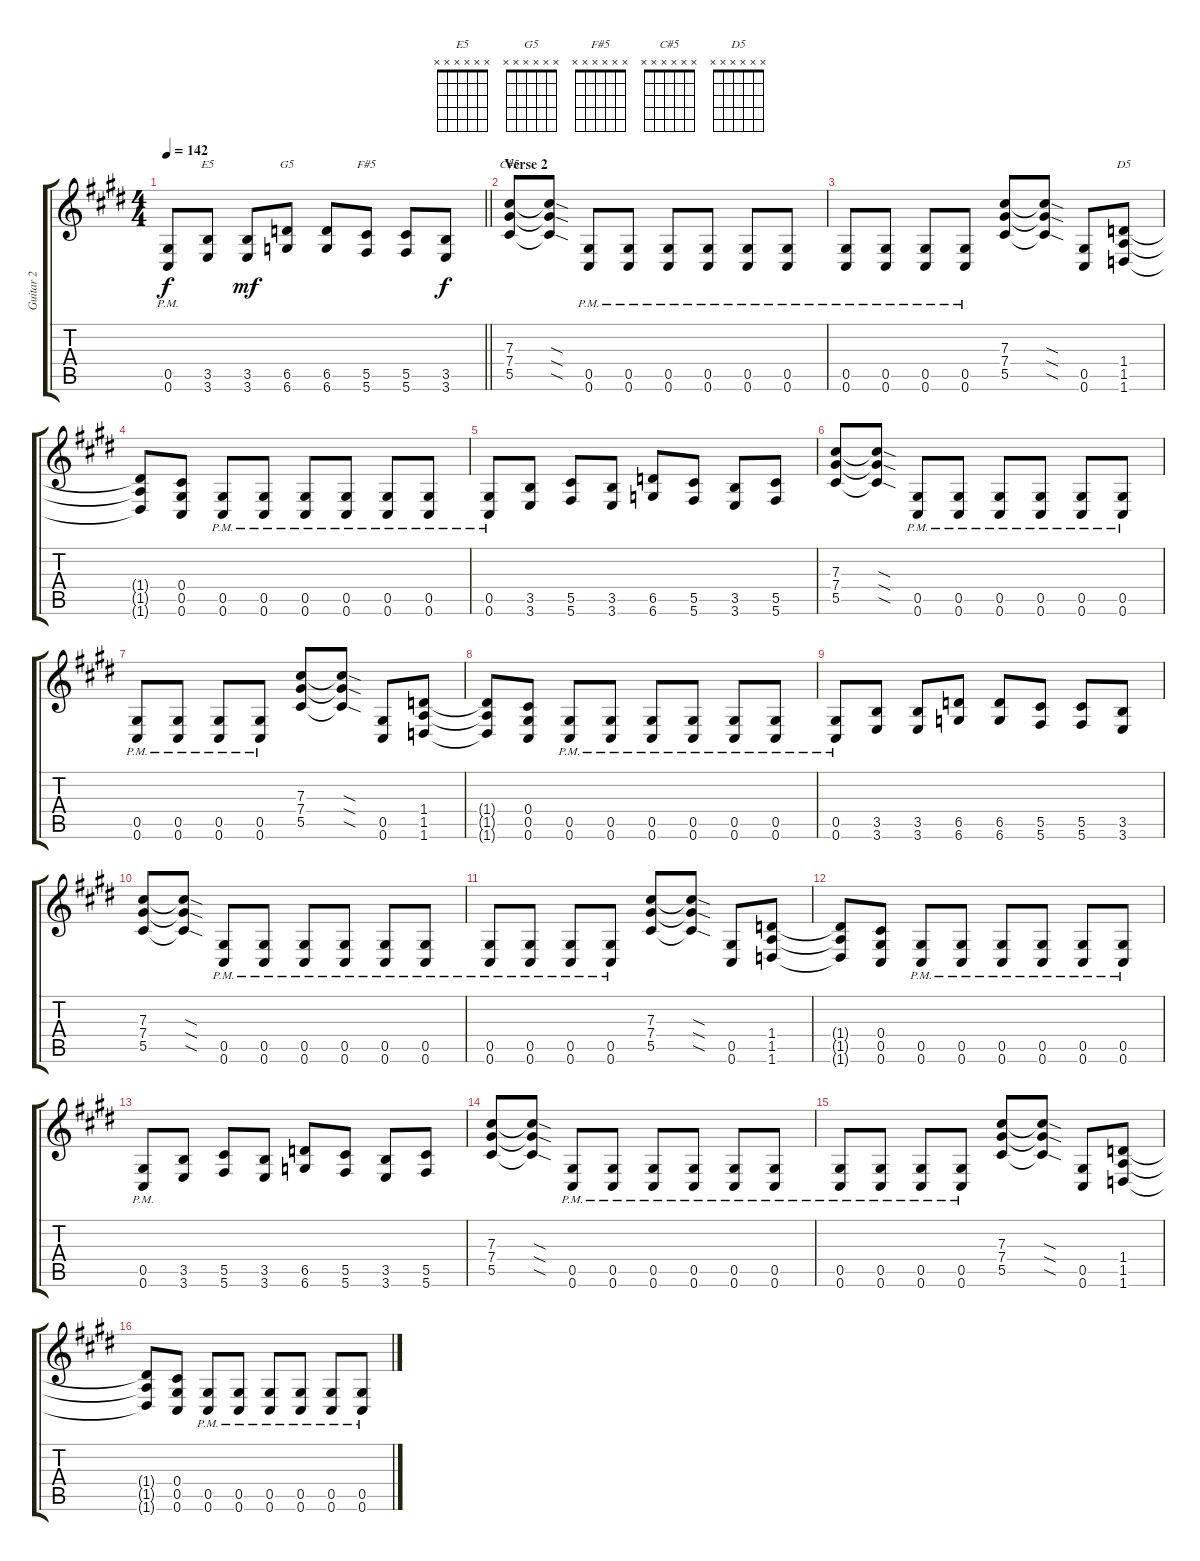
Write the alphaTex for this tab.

\track ("Guitar 2" "Guitar 2") {instrument distortionguitar}
\staff {score tabs}
\tuning (Eb4 Bb3 Gb3 Db3 Ab2 Db2) {hide}
\chord ("E5" x x x x x x)
\chord ("G5" x x x x x x)
\chord ("F#5" x x x x x x)
\chord ("C#5" x x x x x x)
\chord ("D5" x x x x x x)
\ts (4 4)
\tempo 142
\clef g2
\barLineRight lightlight
\ks c#minor
(0.5{pm} 0.6{pm}).8{dy f} (3.5 3.6).8{ch "E5"} (3.5 3.6).8{dy mf} (6.5 6.6).8{ch "G5"} (6.5 6.6).8 (5.5 5.6).8{ch "F#5"} (5.5 5.6).8 (3.5 3.6).8{dy f} |
\section ("" "Verse 2")
(7.3 7.4 5.5).8{ch "C#5"} (7.3{sod t} 7.4{sod t} 5.5{sod t}).8 (0.5{pm} 0.6{pm}).8 (0.5{pm} 0.6{pm}).8 (0.5{pm} 0.6{pm}).8 (0.5{pm} 0.6{pm}).8 (0.5{pm} 0.6{pm}).8 (0.5{pm} 0.6{pm}).8 |
(0.5{pm} 0.6{pm}).8 (0.5{pm} 0.6{pm}).8 (0.5{pm} 0.6{pm}).8 (0.5{pm} 0.6{pm}).8 (7.3 7.4 5.5).8 (7.3{sod t} 7.4{sod t} 5.5{sod t}).8 (0.5 0.6).8 (1.4 1.5 1.6).8{ch "D5"} |
(1.4{t} 1.5{t} 1.6{t}).8 (0.4 0.5 0.6).8 (0.5{pm} 0.6{pm}).8 (0.5{pm} 0.6{pm}).8 (0.5{pm} 0.6{pm}).8 (0.5{pm} 0.6{pm}).8 (0.5{pm} 0.6{pm}).8 (0.5{pm} 0.6{pm}).8 |
(0.5{pm} 0.6{pm}).8 (3.5 3.6).8 (5.5 5.6).8 (3.5 3.6).8 (6.5 6.6).8 (5.5 5.6).8 (3.5 3.6).8 (5.5 5.6).8 |
(7.3 7.4 5.5).8 (7.3{sod t} 7.4{sod t} 5.5{sod t}).8 (0.5{pm} 0.6{pm}).8 (0.5{pm} 0.6{pm}).8 (0.5{pm} 0.6{pm}).8 (0.5{pm} 0.6{pm}).8 (0.5{pm} 0.6{pm}).8 (0.5{pm} 0.6{pm}).8 |
(0.5{pm} 0.6{pm}).8 (0.5{pm} 0.6{pm}).8 (0.5{pm} 0.6{pm}).8 (0.5{pm} 0.6{pm}).8 (7.3 7.4 5.5).8 (7.3{sod t} 7.4{sod t} 5.5{sod t}).8 (0.5 0.6).8 (1.4 1.5 1.6).8 |
(1.4{t} 1.5{t} 1.6{t}).8 (0.4 0.5 0.6).8 (0.5{pm} 0.6{pm}).8 (0.5{pm} 0.6{pm}).8 (0.5{pm} 0.6{pm}).8 (0.5{pm} 0.6{pm}).8 (0.5{pm} 0.6{pm}).8 (0.5{pm} 0.6{pm}).8 |
(0.5{pm} 0.6{pm}).8 (3.5 3.6).8 (3.5 3.6).8 (6.5 6.6).8 (6.5 6.6).8 (5.5 5.6).8 (5.5 5.6).8 (3.5 3.6).8 |
(7.3 7.4 5.5).8 (7.3{sod t} 7.4{sod t} 5.5{sod t}).8 (0.5{pm} 0.6{pm}).8 (0.5{pm} 0.6{pm}).8 (0.5{pm} 0.6{pm}).8 (0.5{pm} 0.6{pm}).8 (0.5{pm} 0.6{pm}).8 (0.5{pm} 0.6{pm}).8 |
(0.5{pm} 0.6{pm}).8 (0.5{pm} 0.6{pm}).8 (0.5{pm} 0.6{pm}).8 (0.5{pm} 0.6{pm}).8 (7.3 7.4 5.5).8 (7.3{sod t} 7.4{sod t} 5.5{sod t}).8 (0.5 0.6).8 (1.4 1.5 1.6).8 |
(1.4{t} 1.5{t} 1.6{t}).8 (0.4 0.5 0.6).8 (0.5{pm} 0.6{pm}).8 (0.5{pm} 0.6{pm}).8 (0.5{pm} 0.6{pm}).8 (0.5{pm} 0.6{pm}).8 (0.5{pm} 0.6{pm}).8 (0.5{pm} 0.6{pm}).8 |
(0.5{pm} 0.6{pm}).8 (3.5 3.6).8 (5.5 5.6).8 (3.5 3.6).8 (6.5 6.6).8 (5.5 5.6).8 (3.5 3.6).8 (5.5 5.6).8 |
(7.3 7.4 5.5).8 (7.3{sod t} 7.4{sod t} 5.5{sod t}).8 (0.5{pm} 0.6{pm}).8 (0.5{pm} 0.6{pm}).8 (0.5{pm} 0.6{pm}).8 (0.5{pm} 0.6{pm}).8 (0.5{pm} 0.6{pm}).8 (0.5{pm} 0.6{pm}).8 |
(0.5{pm} 0.6{pm}).8 (0.5{pm} 0.6{pm}).8 (0.5{pm} 0.6{pm}).8 (0.5{pm} 0.6{pm}).8 (7.3 7.4 5.5).8 (7.3{sod t} 7.4{sod t} 5.5{sod t}).8 (0.5 0.6).8 (1.4 1.5 1.6).8 |
(1.4{t} 1.5{t} 1.6{t}).8 (0.4 0.5 0.6).8 (0.5{pm} 0.6{pm}).8 (0.5{pm} 0.6{pm}).8 (0.5{pm} 0.6{pm}).8 (0.5{pm} 0.6{pm}).8 (0.5{pm} 0.6{pm}).8 (0.5{pm} 0.6{pm}).8
